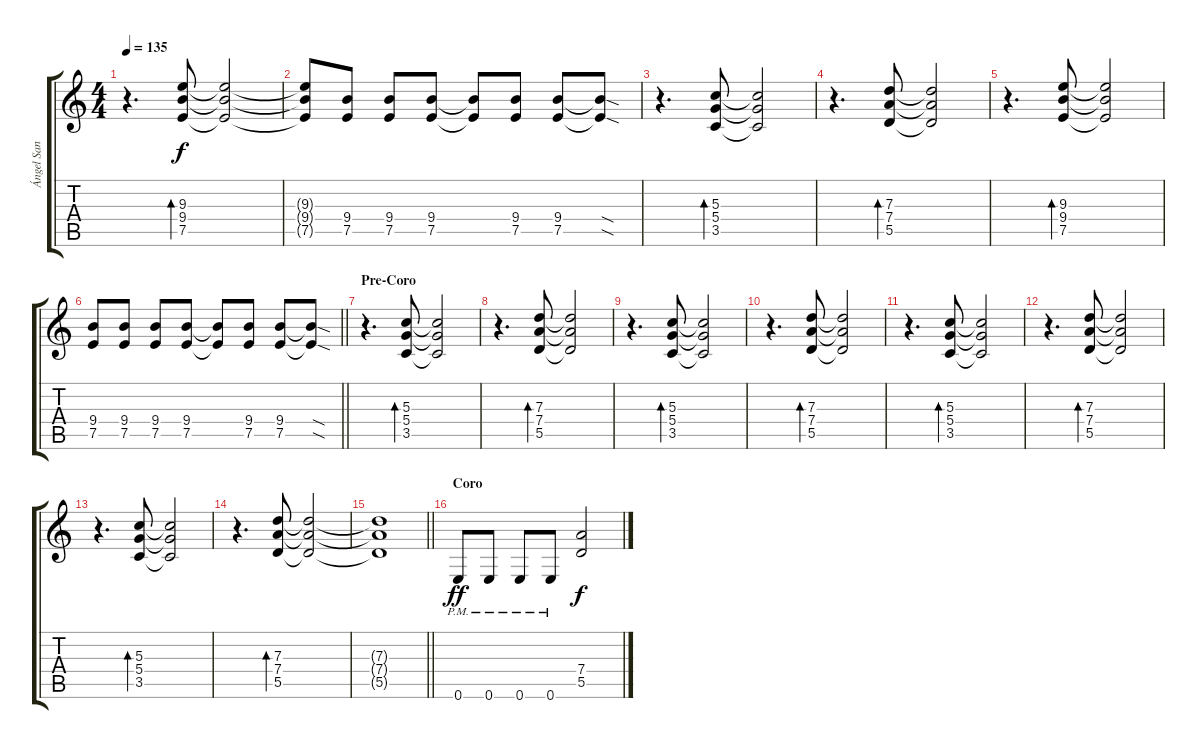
\track ("Ángel San Juan" "Ángel San ") {instrument overdrivenguitar}
\staff {score tabs}
\tuning (E4 B3 G3 D3 A2 E2) {hide}
\ts (4 4)
\tempo 135
\clef g2
\ks c
r.4{d dy f} (9.3 9.4 7.5).8{bd 240} (9.3{t} 9.4{t} 7.5{t}).2 |
(9.3{t} 9.4{t} 7.5{t}).8 (9.4 7.5).8 (9.4 7.5).8 (9.4 7.5).8 (9.4{t} 7.5{t}).8 (9.4 7.5).8 (9.4 7.5).8 (9.4{sod t} 7.5{sod t}).8 |
r.4{d} (5.3 5.4 3.5).8{bd 240} (5.3{t} 5.4{t} 3.5{t}).2 |
r.4{d} (7.3 7.4 5.5).8{bd 240} (7.3{t} 7.4{t} 5.5{t}).2 |
r.4{d} (9.3 9.4 7.5).8{bd 240} (9.3{t} 9.4{t} 7.5{t}).2 |
\barLineRight lightlight
(9.4 7.5).8 (9.4 7.5).8 (9.4 7.5).8 (9.4 7.5).8 (9.4{t} 7.5{t}).8 (9.4 7.5).8 (9.4 7.5).8 (9.4{sod t} 7.5{sod t}).8 |
\section ("" "Pre-Coro")
r.4{d} (5.3 5.4 3.5).8{bd 240} (5.3{t} 5.4{t} 3.5{t}).2 |
r.4{d} (7.3 7.4 5.5).8{bd 240} (7.3{t} 7.4{t} 5.5{t}).2 |
r.4{d} (5.3 5.4 3.5).8{bd 240} (5.3{t} 5.4{t} 3.5{t}).2 |
r.4{d} (7.3 7.4 5.5).8{bd 240} (7.3{t} 7.4{t} 5.5{t}).2 |
r.4{d} (5.3 5.4 3.5).8{bd 240} (5.3{t} 5.4{t} 3.5{t}).2 |
r.4{d} (7.3 7.4 5.5).8{bd 240} (7.3{t} 7.4{t} 5.5{t}).2 |
r.4{d} (5.3 5.4 3.5).8{bd 240} (5.3{t} 5.4{t} 3.5{t}).2 |
r.4{d} (7.3 7.4 5.5).8{bd 240} (7.3{t} 7.4{t} 5.5{t}).2 |
\barLineRight lightlight
(7.3{t} 7.4{t} 5.5{t}).1 |
\section ("" "Coro")
0.6{pm}.8{dy ff} 0.6{pm}.8 0.6{pm}.8 0.6{pm}.8 (7.4 5.5).2{dy f}
